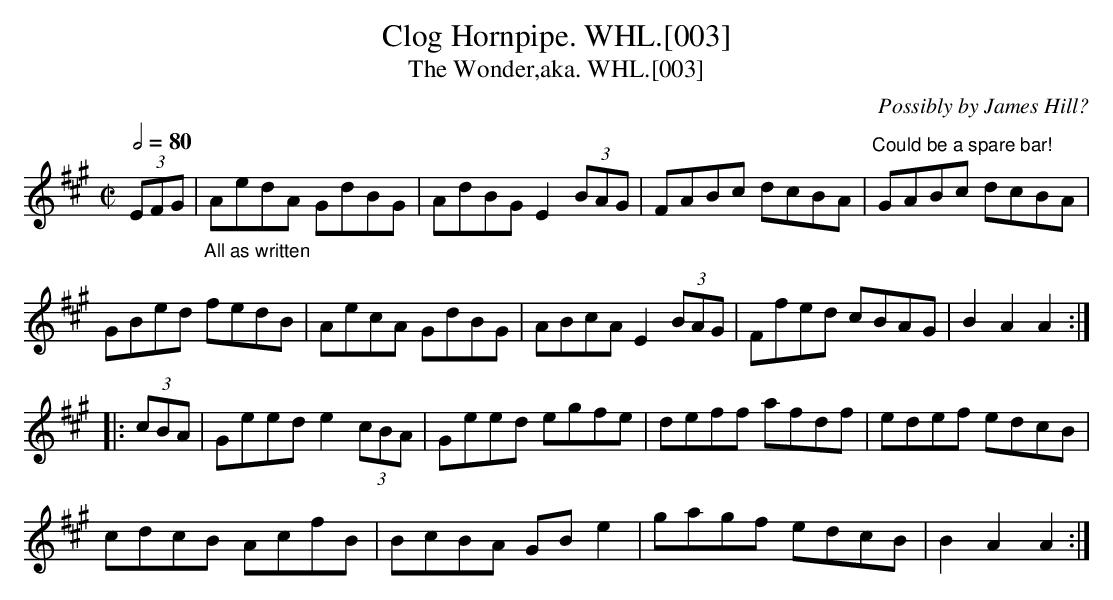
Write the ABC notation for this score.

X:1
T:Clog Hornpipe. WHL.[003]
T:Wonder,aka. WHL.[003], The
M:C|
L:1/8
Q:2/4=80
C:Possibly by James Hill?
K:A
(3EFG | "_All as written"AedA GdBG | AdBG E2 (3BAG | FABc dcBA | "^Could be a spare bar!"GABc dcBA |
GBed fedB | AecA GdBG | ABcA E2 (3BAG | Ffed cBAG | B2A2A2:|
|: (3cBA | Geed e2(3cBA | Geed egfe | deff afdf | edef edcB |
cdcB AcfB | BcBA GBe2 | gagf edcB | B2A2A2:|
